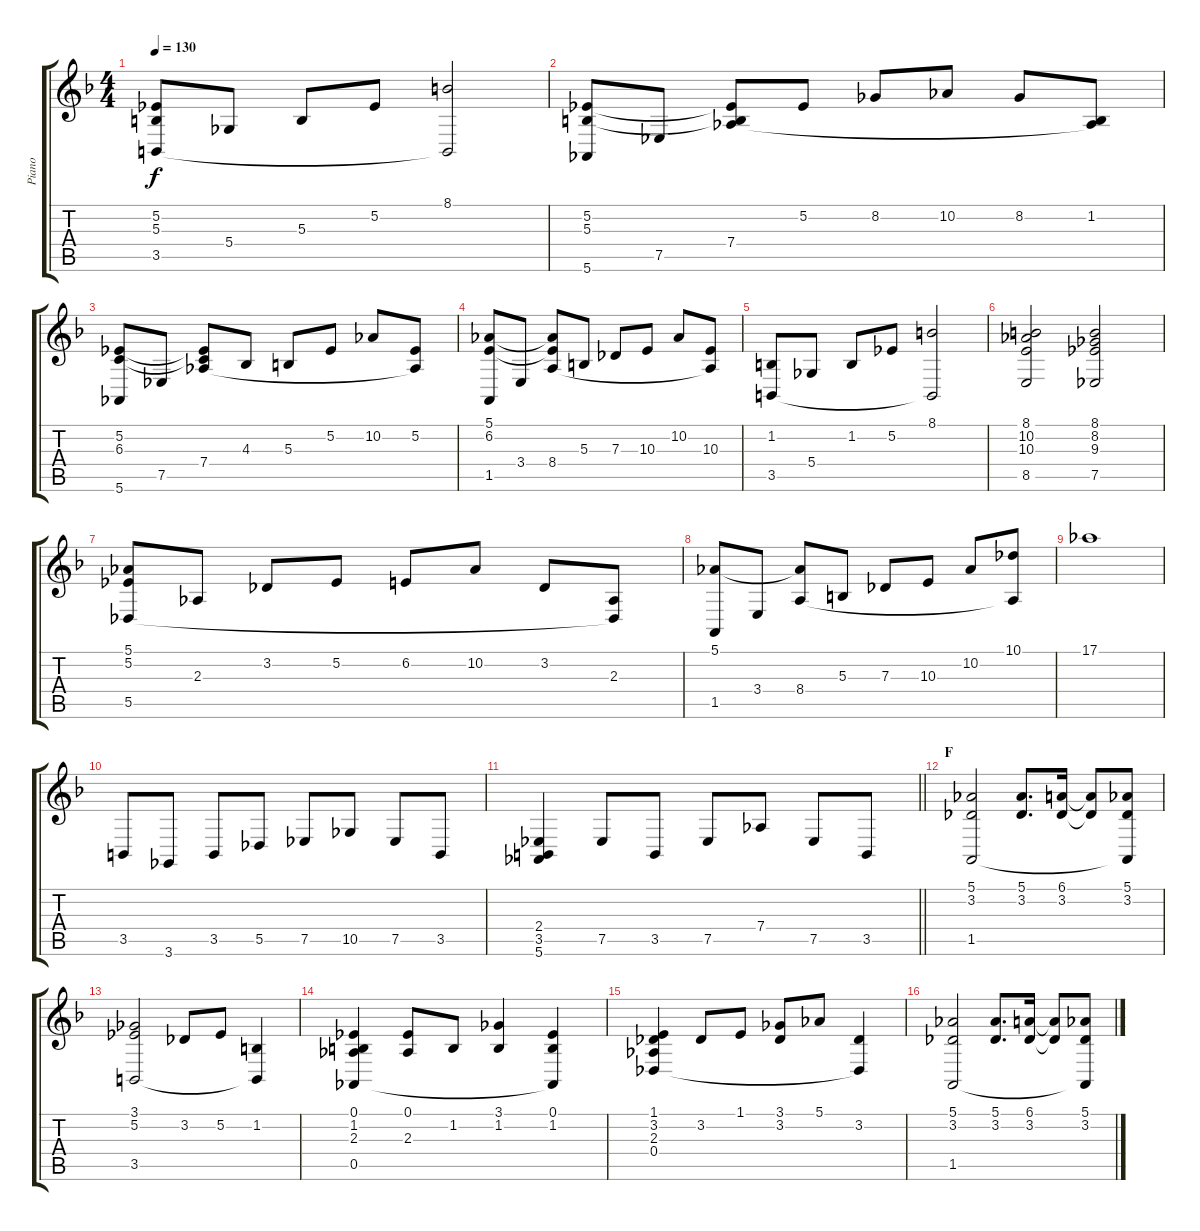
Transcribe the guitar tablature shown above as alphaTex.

\track ("Piano" "Piano") {instrument brightacousticpiano}
\staff {score tabs}
\tuning (Eb4 Bb3 Gb3 Db3 Ab2 Eb2) {hide}
\ts (4 4)
\tempo 130
\clef g2
\ks f
(5.2 5.3 3.5).8{dy f} 5.4.8 5.3.8 5.2.8 (8.1 3.5{t}).2 |
(5.2 5.3 5.6).8 7.5.8 (5.2{t} 5.3{t} 7.4).8 5.2.8 8.2.8 10.2.8 8.2.8 (1.2 7.4{t}).8 |
(5.2 6.3 5.6).8 7.5.8 (5.2{t} 6.3{t} 7.4).8 4.3.8 5.3.8 5.2.8 10.2.8 (5.2 7.4{t}).8 |
(5.1 6.2 1.5).8 3.4.8 (5.1{t} 6.2{t} 8.4).8 5.3.8 7.3.8 10.3.8 10.2.8 (10.3 8.4{t}).8 |
(1.2 3.5).8 5.4.8 1.2.8 5.2.8 (8.1 3.5{t}).2 |
(8.1 10.2 10.3 8.5).2 (8.1 8.2 9.3 7.5).2 |
(5.1 5.2 5.5).8 2.3.8 3.2.8 5.2.8 6.2.8 10.2.8 3.2.8 (2.3 5.5{t}).8 |
(5.1 1.5).8 3.4.8 (5.1{t} 8.4).8 5.3.8 7.3.8 10.3.8 10.2.8 (10.1 8.4{t}).8 |
17.1.1 |
3.5.8 3.6.8 3.5.8 5.5.8 7.5.8 10.5.8 7.5.8 3.5.8 |
\barLineRight lightlight
(2.4 3.5 5.6).4 7.5.8 3.5.8 7.5.8 7.4.8 7.5.8 3.5.8 |
\section ("" "F")
(5.1 3.2 1.5).2 (5.1 3.2).8{d} (6.1 3.2).16 (6.1{t} 3.2{t}).8 (5.1 3.2 1.5{t}).8 |
(3.1 5.2 3.5).2 3.2.8 5.2.8 (1.2 3.5{t}).4 |
(0.1 1.2 2.3 0.5).4 (0.1 2.3).8 1.2.8 (3.1 1.2).4 (0.1 1.2 0.5{t}).4 |
(1.1 3.2 2.3 0.4).4 3.2.8 1.1.8 (3.1 3.2).8 5.1.8 (3.2 0.4{t}).4 |
(5.1 3.2 1.5).2 (5.1 3.2).8{d} (6.1 3.2).16 (6.1{t} 3.2{t}).8 (5.1 3.2 1.5{t}).8
